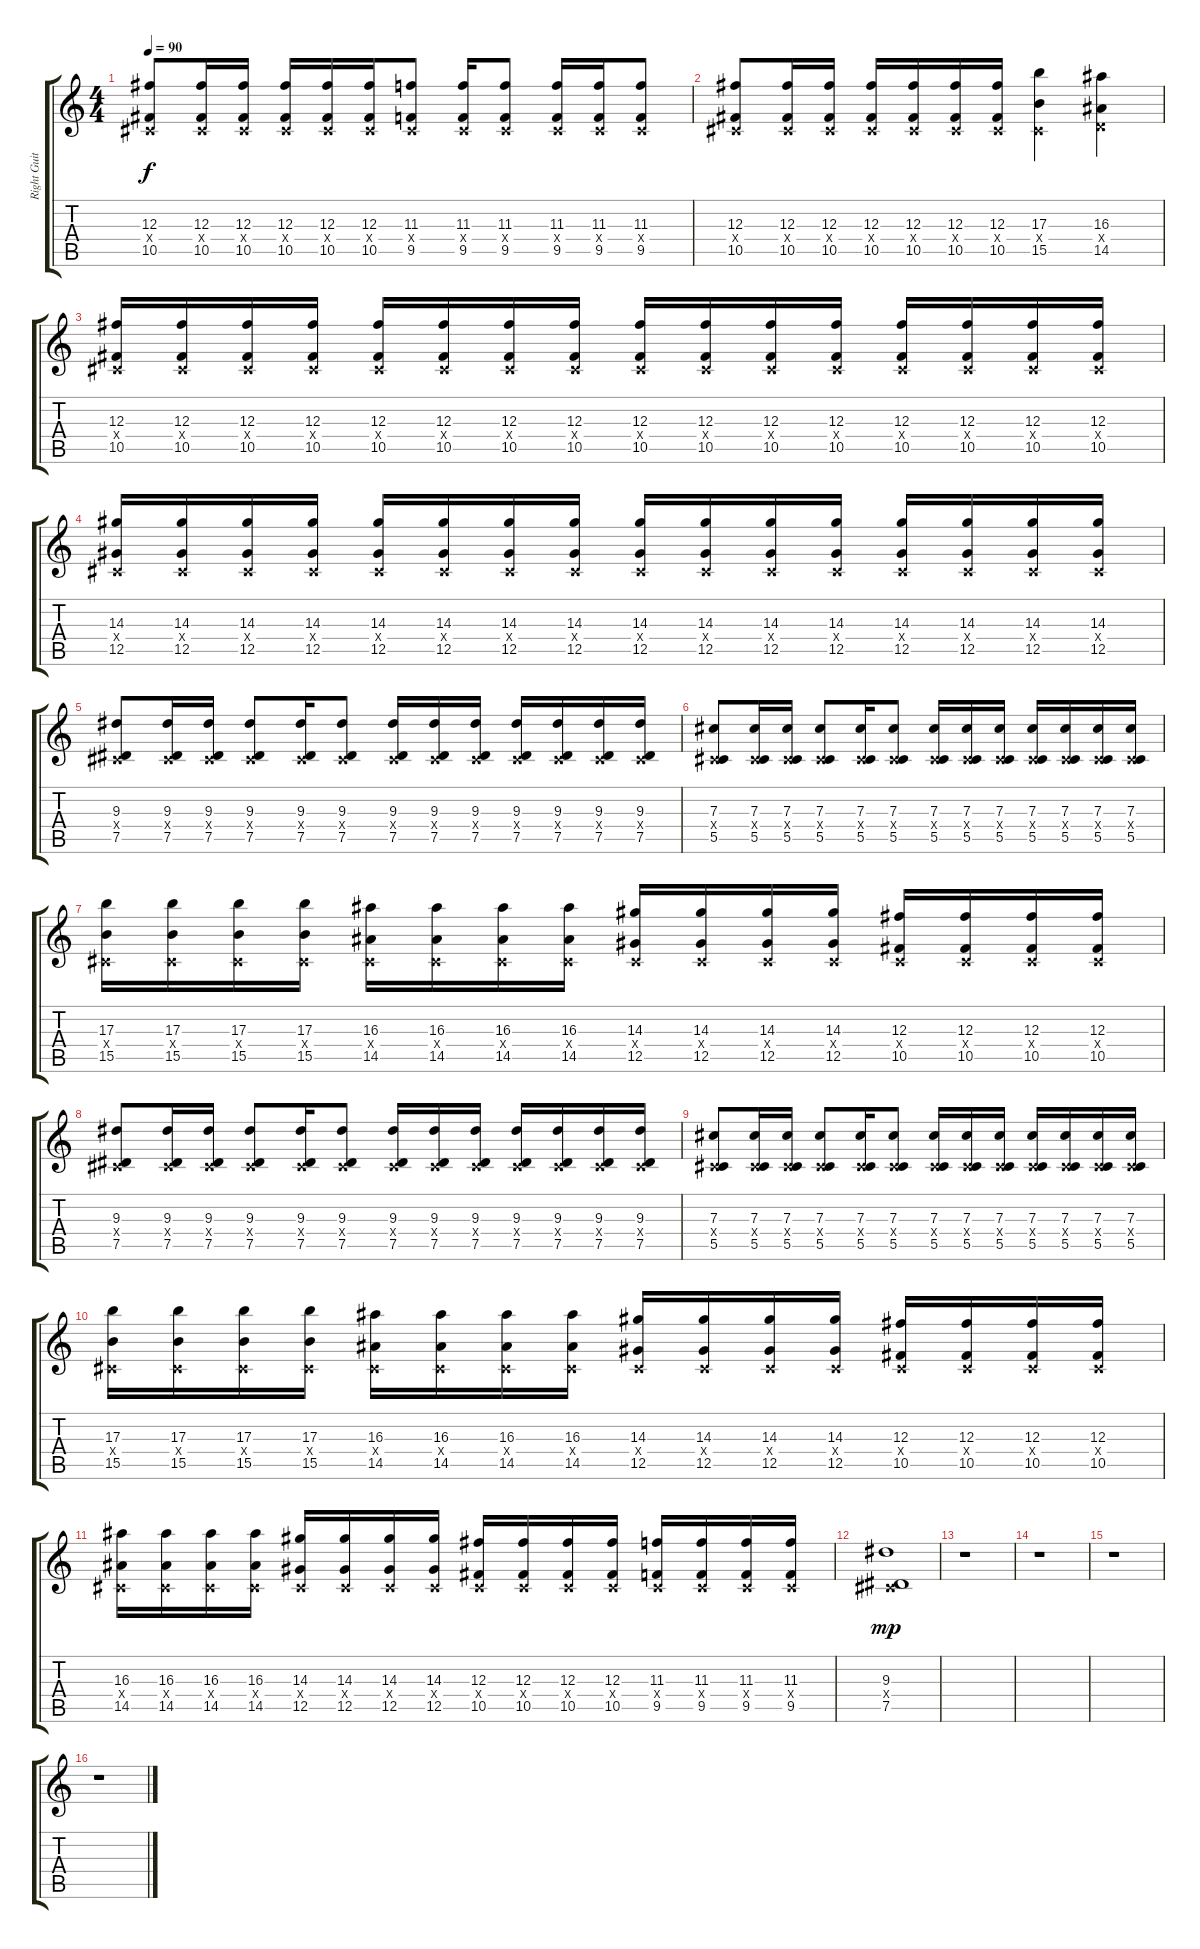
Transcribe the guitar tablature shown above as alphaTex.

\track ("Right Guitar" "Right Guit") {instrument distortionguitar}
\staff {score tabs}
\tuning (Eb4 Bb3 Gb3 Db3 Ab2 Eb2) {hide}
\ts (4 4)
\tempo 90
\clef g2
\ks c
(12.3 0.4{x} 10.5).8{dy f} (12.3 0.4{x} 10.5).16 (12.3 0.4{x} 10.5).16 (12.3 0.4{x} 10.5).16 (12.3 0.4{x} 10.5).16 (12.3 0.4{x} 10.5).16 (11.3 0.4{x} 9.5).8 (11.3 0.4{x} 9.5).16 (11.3 0.4{x} 9.5).8 (11.3 0.4{x} 9.5).16 (11.3 0.4{x} 9.5).16 (11.3 0.4{x} 9.5).8 |
(12.3 0.4{x} 10.5).8 (12.3 0.4{x} 10.5).16 (12.3 0.4{x} 10.5).16 (12.3 0.4{x} 10.5).16 (12.3 0.4{x} 10.5).16 (12.3 0.4{x} 10.5).16 (12.3 0.4{x} 10.5).16 (17.3 0.4{x} 15.5).4 (16.3 1.4{x} 14.5).4 |
(12.3 0.4{x} 10.5).16 (12.3 0.4{x} 10.5).16 (12.3 0.4{x} 10.5).16 (12.3 0.4{x} 10.5).16 (12.3 0.4{x} 10.5).16 (12.3 0.4{x} 10.5).16 (12.3 0.4{x} 10.5).16 (12.3 0.4{x} 10.5).16 (12.3 0.4{x} 10.5).16 (12.3 0.4{x} 10.5).16 (12.3 0.4{x} 10.5).16 (12.3 0.4{x} 10.5).16 (12.3 0.4{x} 10.5).16 (12.3 0.4{x} 10.5).16 (12.3 0.4{x} 10.5).16 (12.3 0.4{x} 10.5).16 |
(14.3 0.4{x} 12.5).16 (14.3 0.4{x} 12.5).16 (14.3 0.4{x} 12.5).16 (14.3 0.4{x} 12.5).16 (14.3 0.4{x} 12.5).16 (14.3 0.4{x} 12.5).16 (14.3 0.4{x} 12.5).16 (14.3 0.4{x} 12.5).16 (14.3 0.4{x} 12.5).16 (14.3 0.4{x} 12.5).16 (14.3 0.4{x} 12.5).16 (14.3 0.4{x} 12.5).16 (14.3 0.4{x} 12.5).16 (14.3 0.4{x} 12.5).16 (14.3 0.4{x} 12.5).16 (14.3 0.4{x} 12.5).16 |
(9.3 0.4{x} 7.5).8 (9.3 0.4{x} 7.5).16 (9.3 0.4{x} 7.5).16 (9.3 0.4{x} 7.5).8 (9.3 0.4{x} 7.5).16 (9.3 0.4{x} 7.5).8 (9.3 0.4{x} 7.5).16 (9.3 0.4{x} 7.5).16 (9.3 0.4{x} 7.5).16 (9.3 0.4{x} 7.5).16 (9.3 0.4{x} 7.5).16 (9.3 0.4{x} 7.5).16 (9.3 0.4{x} 7.5).16 |
(7.3 0.4{x} 5.5).8 (7.3 0.4{x} 5.5).16 (7.3 0.4{x} 5.5).16 (7.3 0.4{x} 5.5).8 (7.3 0.4{x} 5.5).16 (7.3 0.4{x} 5.5).8 (7.3 0.4{x} 5.5).16 (7.3 0.4{x} 5.5).16 (7.3 0.4{x} 5.5).16 (7.3 0.4{x} 5.5).16 (7.3 0.4{x} 5.5).16 (7.3 0.4{x} 5.5).16 (7.3 0.4{x} 5.5).16 |
(17.3 0.4{x} 15.5).16 (17.3 0.4{x} 15.5).16 (17.3 0.4{x} 15.5).16 (17.3 0.4{x} 15.5).16 (16.3 0.4{x} 14.5).16 (16.3 0.4{x} 14.5).16 (16.3 0.4{x} 14.5).16 (16.3 0.4{x} 14.5).16 (14.3 0.4{x} 12.5).16 (14.3 0.4{x} 12.5).16 (14.3 0.4{x} 12.5).16 (14.3 0.4{x} 12.5).16 (12.3 0.4{x} 10.5).16 (12.3 0.4{x} 10.5).16 (12.3 0.4{x} 10.5).16 (12.3 0.4{x} 10.5).16 |
(9.3 0.4{x} 7.5).8 (9.3 0.4{x} 7.5).16 (9.3 0.4{x} 7.5).16 (9.3 0.4{x} 7.5).8 (9.3 0.4{x} 7.5).16 (9.3 0.4{x} 7.5).8 (9.3 0.4{x} 7.5).16 (9.3 0.4{x} 7.5).16 (9.3 0.4{x} 7.5).16 (9.3 0.4{x} 7.5).16 (9.3 0.4{x} 7.5).16 (9.3 0.4{x} 7.5).16 (9.3 0.4{x} 7.5).16 |
(7.3 0.4{x} 5.5).8 (7.3 0.4{x} 5.5).16 (7.3 0.4{x} 5.5).16 (7.3 0.4{x} 5.5).8 (7.3 0.4{x} 5.5).16 (7.3 0.4{x} 5.5).8 (7.3 0.4{x} 5.5).16 (7.3 0.4{x} 5.5).16 (7.3 0.4{x} 5.5).16 (7.3 0.4{x} 5.5).16 (7.3 0.4{x} 5.5).16 (7.3 0.4{x} 5.5).16 (7.3 0.4{x} 5.5).16 |
(17.3 0.4{x} 15.5).16 (17.3 0.4{x} 15.5).16 (17.3 0.4{x} 15.5).16 (17.3 0.4{x} 15.5).16 (16.3 0.4{x} 14.5).16 (16.3 0.4{x} 14.5).16 (16.3 0.4{x} 14.5).16 (16.3 0.4{x} 14.5).16 (14.3 0.4{x} 12.5).16 (14.3 0.4{x} 12.5).16 (14.3 0.4{x} 12.5).16 (14.3 0.4{x} 12.5).16 (12.3 0.4{x} 10.5).16 (12.3 0.4{x} 10.5).16 (12.3 0.4{x} 10.5).16 (12.3 0.4{x} 10.5).16 |
(16.3 0.4{x} 14.5).16 (16.3 0.4{x} 14.5).16 (16.3 0.4{x} 14.5).16 (16.3 0.4{x} 14.5).16 (14.3 0.4{x} 12.5).16 (14.3 0.4{x} 12.5).16 (14.3 0.4{x} 12.5).16 (14.3 0.4{x} 12.5).16 (12.3 0.4{x} 10.5).16 (12.3 0.4{x} 10.5).16 (12.3 0.4{x} 10.5).16 (12.3 0.4{x} 10.5).16 (11.3 0.4{x} 9.5).16 (11.3 0.4{x} 9.5).16 (11.3 0.4{x} 9.5).16 (11.3 0.4{x} 9.5).16 |
(9.3 0.4{x} 7.5).1{dy mp} |
r.1 |
r.1 |
r.1 |
r.1
